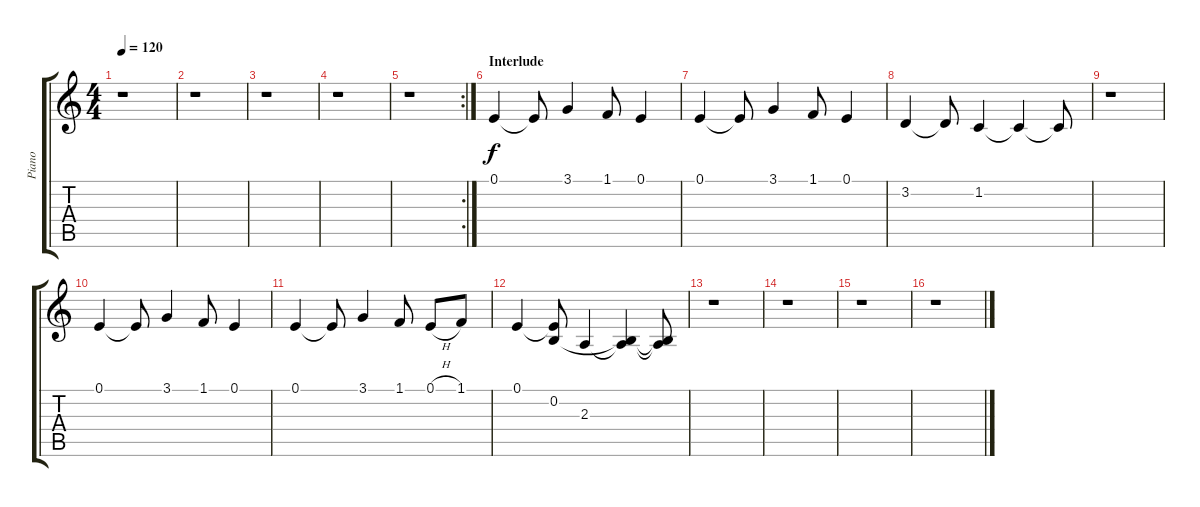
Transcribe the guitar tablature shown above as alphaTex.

\track ("Piano" "Piano") {instrument electricgrandpiano}
\staff {score tabs}
\tuning (E4 B3 G3 D3 A2 E2) {hide}
\ts (4 4)
\tempo 120
\clef g2
\ks c
r.1{dy f} |
r.1 |
r.1 |
r.1 |
\rc 2
r.1 |
\section ("" "Interlude")
0.1.4 0.1{t}.8 3.1.4 1.1.8 0.1.4 |
0.1.4 0.1{t}.8 3.1.4 1.1.8 0.1.4 |
3.2.4 3.2{t}.8 1.2.4 1.2{t}.4 1.2{t}.8 |
r.1 |
0.1.4 0.1{t}.8 3.1.4 1.1.8 0.1.4 |
0.1.4 0.1{t}.8 3.1.4 1.1.8 0.1{h}.8 1.1.8 |
0.1.4 (0.1{t} 0.2).8 2.3.4 (0.2{t} 2.3{t}).4 (0.2{t} 2.3{t}).8 |
r.1 |
r.1 |
r.1 |
r.1
